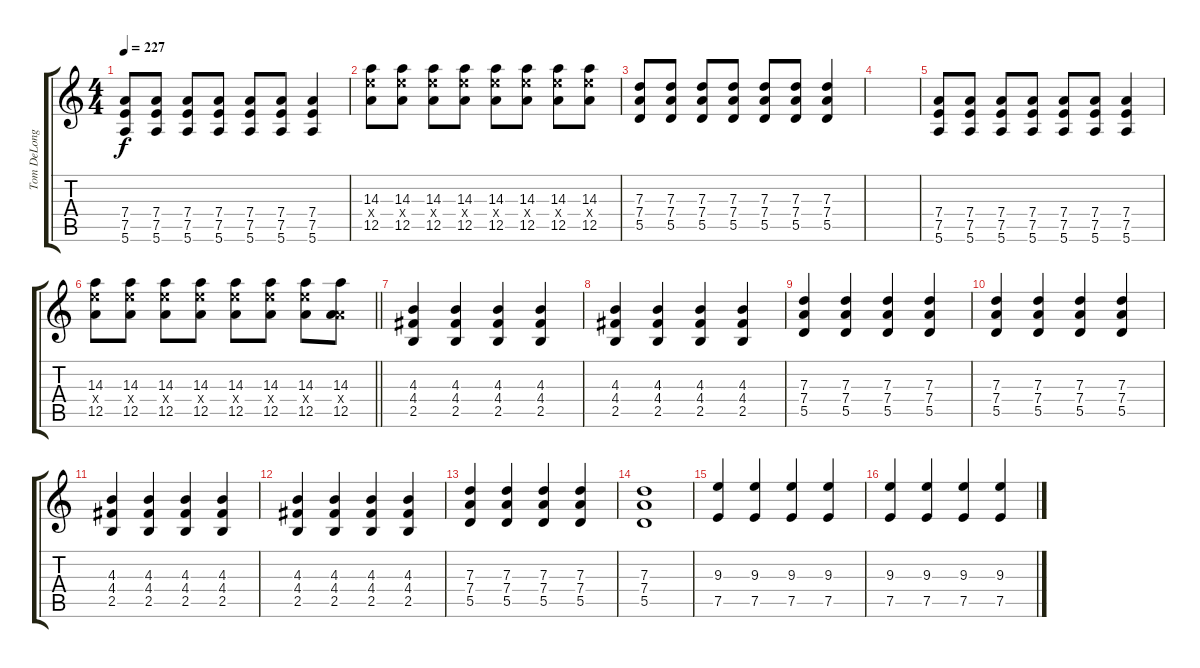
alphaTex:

\track ("Tom DeLonge - 2nd Guitar" "Tom DeLong") {instrument distortionguitar}
\staff {score tabs}
\tuning (E4 B3 G3 D3 A2 E2) {hide}
\ts (4 4)
\tempo 227
\clef g2
\ks c
(7.4 7.5 5.6).8{dy f} (7.4 7.5 5.6).8 (7.4 7.5 5.6).8 (7.4 7.5 5.6).8 (7.4 7.5 5.6).8 (7.4 7.5 5.6).8 (7.4 7.5 5.6).4 |
(14.3 14.4{x} 12.5).8 (14.3 14.4{x} 12.5).8 (14.3 14.4{x} 12.5).8 (14.3 14.4{x} 12.5).8 (14.3 14.4{x} 12.5).8 (14.3 14.4{x} 12.5).8 (14.3 14.4{x} 12.5).8 (14.3 14.4{x} 12.5).8 |
(7.3 7.4 5.5).8 (7.3 7.4 5.5).8 (7.3 7.4 5.5).8 (7.3 7.4 5.5).8 (7.3 7.4 5.5).8 (7.3 7.4 5.5).8 (7.3 7.4 5.5).4 |
|
(7.4 7.5 5.6).8 (7.4 7.5 5.6).8 (7.4 7.5 5.6).8 (7.4 7.5 5.6).8 (7.4 7.5 5.6).8 (7.4 7.5 5.6).8 (7.4 7.5 5.6).4 |
\barLineRight lightlight
(14.3 14.4{x} 12.5).8 (14.3 14.4{x} 12.5).8 (14.3 14.4{x} 12.5).8 (14.3 14.4{x} 12.5).8 (14.3 14.4{x} 12.5).8 (14.3 14.4{x} 12.5).8 (14.3 14.4{x} 12.5).8 (14.3 7.4{x} 12.5).8 |
(4.3 4.4 2.5).4 (4.3 4.4 2.5).4 (4.3 4.4 2.5).4 (4.3 4.4 2.5).4 |
(4.3 4.4 2.5).4 (4.3 4.4 2.5).4 (4.3 4.4 2.5).4 (4.3 4.4 2.5).4 |
(7.3 7.4 5.5).4 (7.3 7.4 5.5).4 (7.3 7.4 5.5).4 (7.3 7.4 5.5).4 |
(7.3 7.4 5.5).4 (7.3 7.4 5.5).4 (7.3 7.4 5.5).4 (7.3 7.4 5.5).4 |
(4.3 4.4 2.5).4 (4.3 4.4 2.5).4 (4.3 4.4 2.5).4 (4.3 4.4 2.5).4 |
(4.3 4.4 2.5).4 (4.3 4.4 2.5).4 (4.3 4.4 2.5).4 (4.3 4.4 2.5).4 |
(7.3 7.4 5.5).4 (7.3 7.4 5.5).4 (7.3 7.4 5.5).4 (7.3 7.4 5.5).4 |
(7.3 7.4 5.5).1 |
(9.3 7.5).4{volume 8 instrument acousticguitarnylon} (9.3 7.5).4 (9.3 7.5).4 (9.3 7.5).4 |
(9.3 7.5).4 (9.3 7.5).4 (9.3 7.5).4 (9.3 7.5).4
